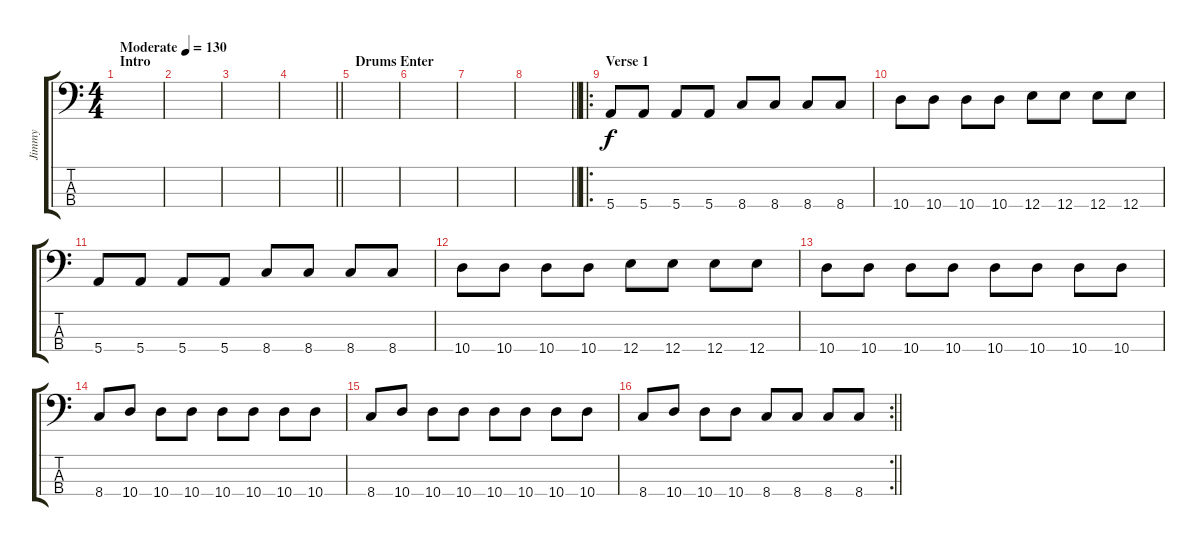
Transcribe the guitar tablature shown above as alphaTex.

\track ("Jimmy" "Jimmy") {instrument electricbassfinger}
\staff {score tabs}
\tuning (G2 D2 A1 E1) {hide}
\ts (4 4)
\section ("" "Intro")
\tempo (130 "Moderate")
\clef f4
\ks c
|
|
|
\barLineRight lightlight
|
\section ("" "Drums Enter")
|
|
|
\barLineRight lightlight
|
\ro
\section ("" "Verse 1")
5.4.8 5.4.8 5.4.8 5.4.8 8.4.8 8.4.8 8.4.8 8.4.8 |
10.4.8 10.4.8 10.4.8 10.4.8 12.4.8 12.4.8 12.4.8 12.4.8 |
5.4.8 5.4.8 5.4.8 5.4.8 8.4.8 8.4.8 8.4.8 8.4.8 |
10.4.8 10.4.8 10.4.8 10.4.8 12.4.8 12.4.8 12.4.8 12.4.8 |
10.4.8 10.4.8 10.4.8 10.4.8 10.4.8 10.4.8 10.4.8 10.4.8 |
8.4.8 10.4.8 10.4.8 10.4.8 10.4.8 10.4.8 10.4.8 10.4.8 |
8.4.8 10.4.8 10.4.8 10.4.8 10.4.8 10.4.8 10.4.8 10.4.8 |
\rc 2
\barLineRight lightlight
8.4.8 10.4.8 10.4.8 10.4.8 8.4.8 8.4.8 8.4.8 8.4.8
